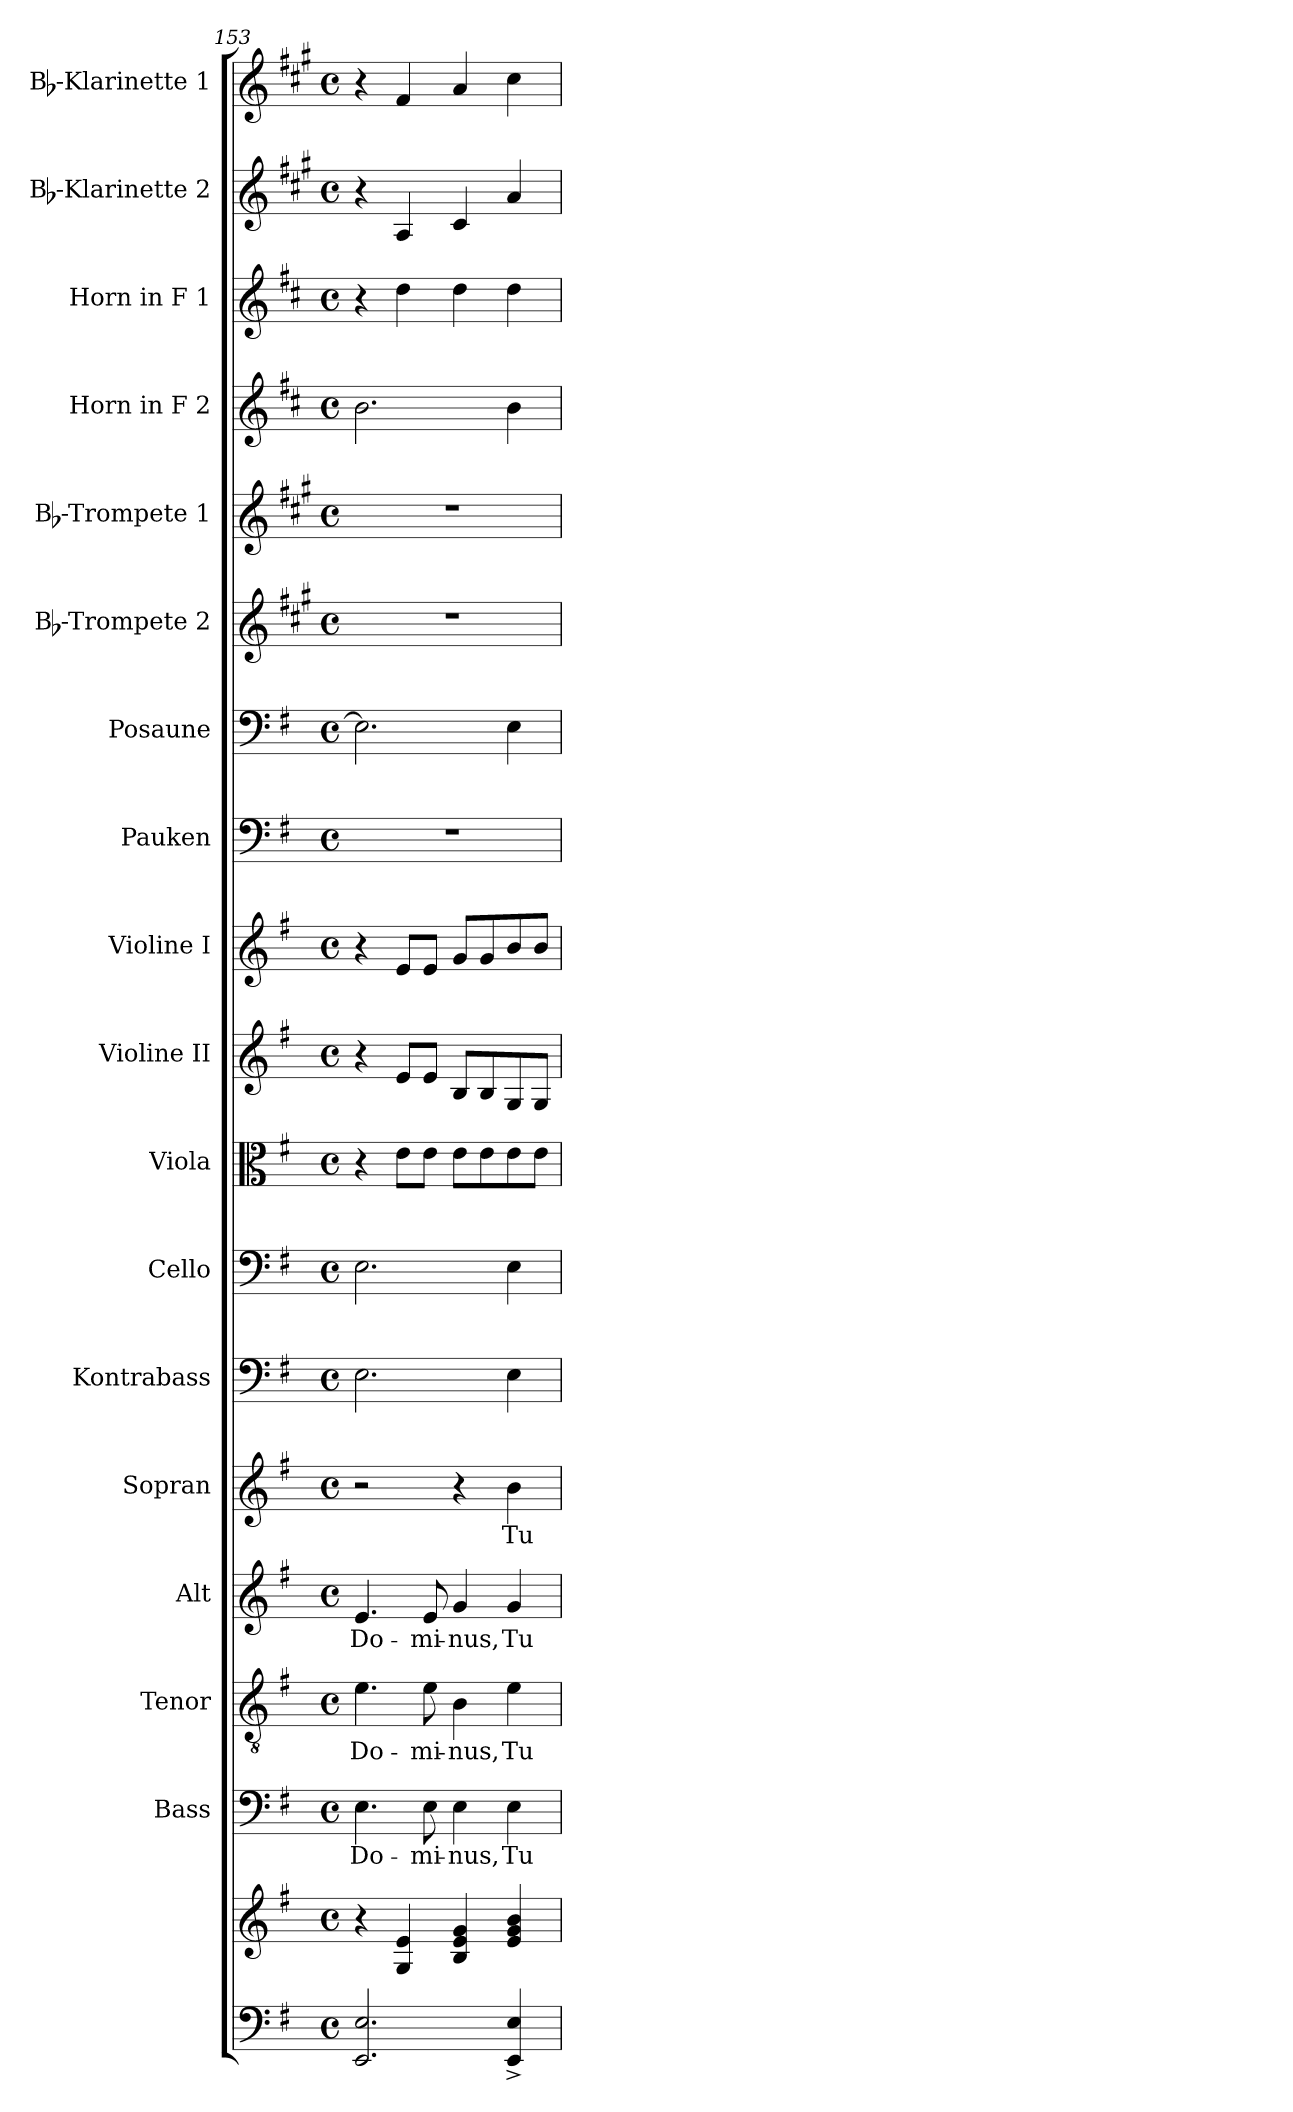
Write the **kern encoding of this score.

**kern	**kern	**kern	**text	**kern	**text	**kern	**text	**kern	**text	**kern	**kern	**kern	**kern	**kern	**kern	**kern	**kern	**kern	**kern	**kern	**kern	**kern
*part18	*part18	*part17	*part17	*part16	*part16	*part15	*part15	*part14	*part14	*part13	*part12	*part11	*part10	*part9	*part8	*part7	*part6	*part5	*part4	*part3	*part2	*part1
*staff19	*staff18	*staff17	*staff17	*staff16	*staff16	*staff15	*staff15	*staff14	*staff14	*staff13	*staff12	*staff11	*staff10	*staff9	*staff8	*staff7	*staff6	*staff5	*staff4	*staff3	*staff2	*staff1
*	*	*I"Bass	*	*I"Tenor	*	*I"Alt	*	*I"Sopran	*	*I"Kontrabass	*I"Cello	*I"Viola	*I"Violine II	*I"Violine I	*I"Pauken	*I"Posaune	*I"Bb-Trompete 2	*I"Bb-Trompete 1	*I"Horn in F 2	*I"Horn in F 1	*I"Bb-Klarinette 2	*I"Bb-Klarinette 1
*	*	*I'B.	*	*I'T.	*	*I'A.	*	*I'S.	*	*I'Kb.	*	*I'Vla.	*I'Vl. II	*I'Vl. I	*I'Pk.	*I'Pos.	*I'Bb Trp. 2	*I'Bb Trp. 1	*	*	*I'Bb Kl. 2	*I'Bb Kl. 1
*clefF4	*clefG2	*clefF4	*	*clefGv2	*	*clefG2	*	*clefG2	*	*clefF4	*clefF4	*clefC3	*clefG2	*clefG2	*clefF4	*clefF4	*clefG2	*clefG2	*clefG2	*clefG2	*clefG2	*clefG2
*	*	*	*	*	*	*	*	*	*	*ITrd7c12	*	*	*	*	*	*	*ITrd1c2	*ITrd1c2	*ITrd4c7	*ITrd4c7	*ITrd1c2	*ITrd1c2
*k[f#]	*k[f#]	*k[f#]	*	*k[f#]	*	*k[f#]	*	*k[f#]	*	*k[f#]	*k[f#]	*k[f#]	*k[f#]	*k[f#]	*k[f#]	*k[f#]	*k[f#]	*k[f#]	*k[f#]	*k[f#]	*k[f#]	*k[f#]
*G:	*G:	*G:	*	*G:	*	*G:	*	*G:	*	*G:	*G:	*G:	*G:	*G:	*G:	*G:	*G:	*G:	*G:	*G:	*G:	*G:
*M4/4	*M4/4	*M4/4	*	*M4/4	*	*M4/4	*	*M4/4	*	*M4/4	*M4/4	*M4/4	*M4/4	*M4/4	*M4/4	*M4/4	*M4/4	*M4/4	*M4/4	*M4/4	*M4/4	*M4/4
*met(c)	*met(c)	*met(c)	*	*met(c)	*	*met(c)	*	*met(c)	*	*met(c)	*met(c)	*met(c)	*met(c)	*met(c)	*met(c)	*met(c)	*met(c)	*met(c)	*met(c)	*met(c)	*met(c)	*met(c)
=153	=153	=153	=153	=153	=153	=153	=153	=153	=153	=153	=153	=153	=153	=153	=153	=153	=153	=153	=153	=153	=153	=153
!	!	!	!LO:LY:b	!	!LO:LY:b	!	!LO:LY:b	!	!	!	!	!	!	!	!	!	!	!	!	!	!	!
2.EE/ 2.E/	4r	4.E\	Do-	4.e\	Do-	4.e/	Do-	2r	.	2.EE\	2.E\	4r	4r	4r	1r	2.E\]	1r	1r	2.e\	4r	4r	4r
.	4G/ 4e/	.	.	.	.	.	.	.	.	.	.	8e\L	8e/L	8e/L	.	.	.	.	.	4g\	4G/	4e/
!	!	!	!LO:LY:b	!	!LO:LY:b	!	!LO:LY:b	!	!	!	!	!	!	!	!	!	!	!	!	!	!	!
.	.	8E\	-mi-	8e\	-mi-	8e/	-mi-	.	.	.	.	8e\J	8e/J	8e/J	.	.	.	.	.	.	.	.
!	!	!	!LO:LY:b	!	!LO:LY:b	!	!LO:LY:b	!	!	!	!	!	!	!	!	!	!	!	!	!	!	!
.	4B/ 4e/ 4g/	4E\	-nus,	4B\	-nus,	4g/	-nus,	4r	.	.	.	8e\L	8B/L	8g/L	.	.	.	.	.	4g\	4B/	4g/
.	.	.	.	.	.	.	.	.	.	.	.	8e\	8B/	8g/	.	.	.	.	.	.	.	.
!	!	!	!LO:LY:b	!	!LO:LY:b	!	!LO:LY:b	!	!LO:LY:b	!	!	!	!	!	!	!	!	!	!	!	!	!
4EE/^< 4E/^<	4e/ 4g/ 4b/	4E\	Tu	4e\	Tu	4g/	Tu	4b\	Tu	4EE\	4E\	8e\	8G/	8b/	.	4E\	.	.	4e\	4g\	4g/	4b\
.	.	.	.	.	.	.	.	.	.	.	.	8e\J	8G/J	8b/J	.	.	.	.	.	.	.	.
=	=	=	=	=	=	=	=	=	=	=	=	=	=	=	=	=	=	=	=	=	=	=
*-	*-	*-	*-	*-	*-	*-	*-	*-	*-	*-	*-	*-	*-	*-	*-	*-	*-	*-	*-	*-	*-	*-
